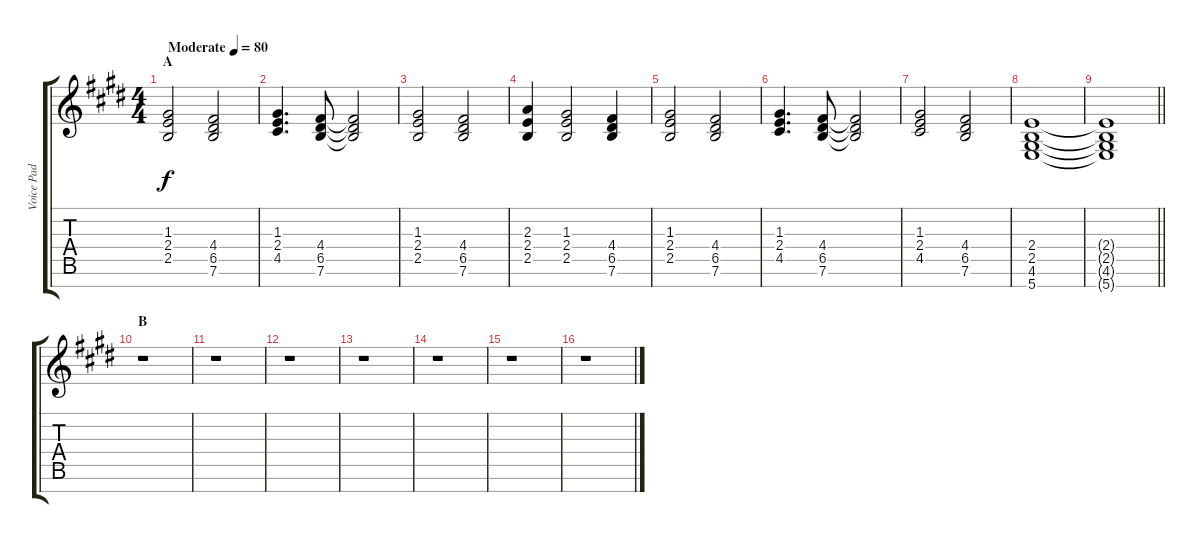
\track ("Voice Pad" "Voice Pad") {instrument lead6voice}
\staff {score tabs}
\tuning (E5 B4 G4 D4 A3 E3 B2) {hide}
\ts (4 4)
\section ("" "A")
\tempo (80 "Moderate")
\clef g2
\ks e
(1.3 2.4 2.5).2{dy f instrument lead6voice} (4.4 6.5 7.6).2 |
(1.3 2.4 4.5).4{d} (4.4 6.5 7.6).8 (4.4{t} 6.5{t} 7.6{t}).2 |
(1.3 2.4 2.5).2 (4.4 6.5 7.6).2 |
(2.3 2.4 2.5).4 (1.3 2.4 2.5).2 (4.4 6.5 7.6).4 |
(1.3 2.4 2.5).2 (4.4 6.5 7.6).2 |
(1.3 2.4 4.5).4{d} (4.4 6.5 7.6).8 (4.4{t} 6.5{t} 7.6{t}).2 |
(1.3 2.4 4.5).2 (4.4 6.5 7.6).2 |
(2.4 2.5 4.6 5.7).1 |
\barLineRight lightlight
(2.4{t} 2.5{t} 4.6{t} 5.7{t}).1 |
\section ("" "B")
r.1 |
r.1 |
r.1 |
r.1 |
r.1 |
r.1 |
r.1
